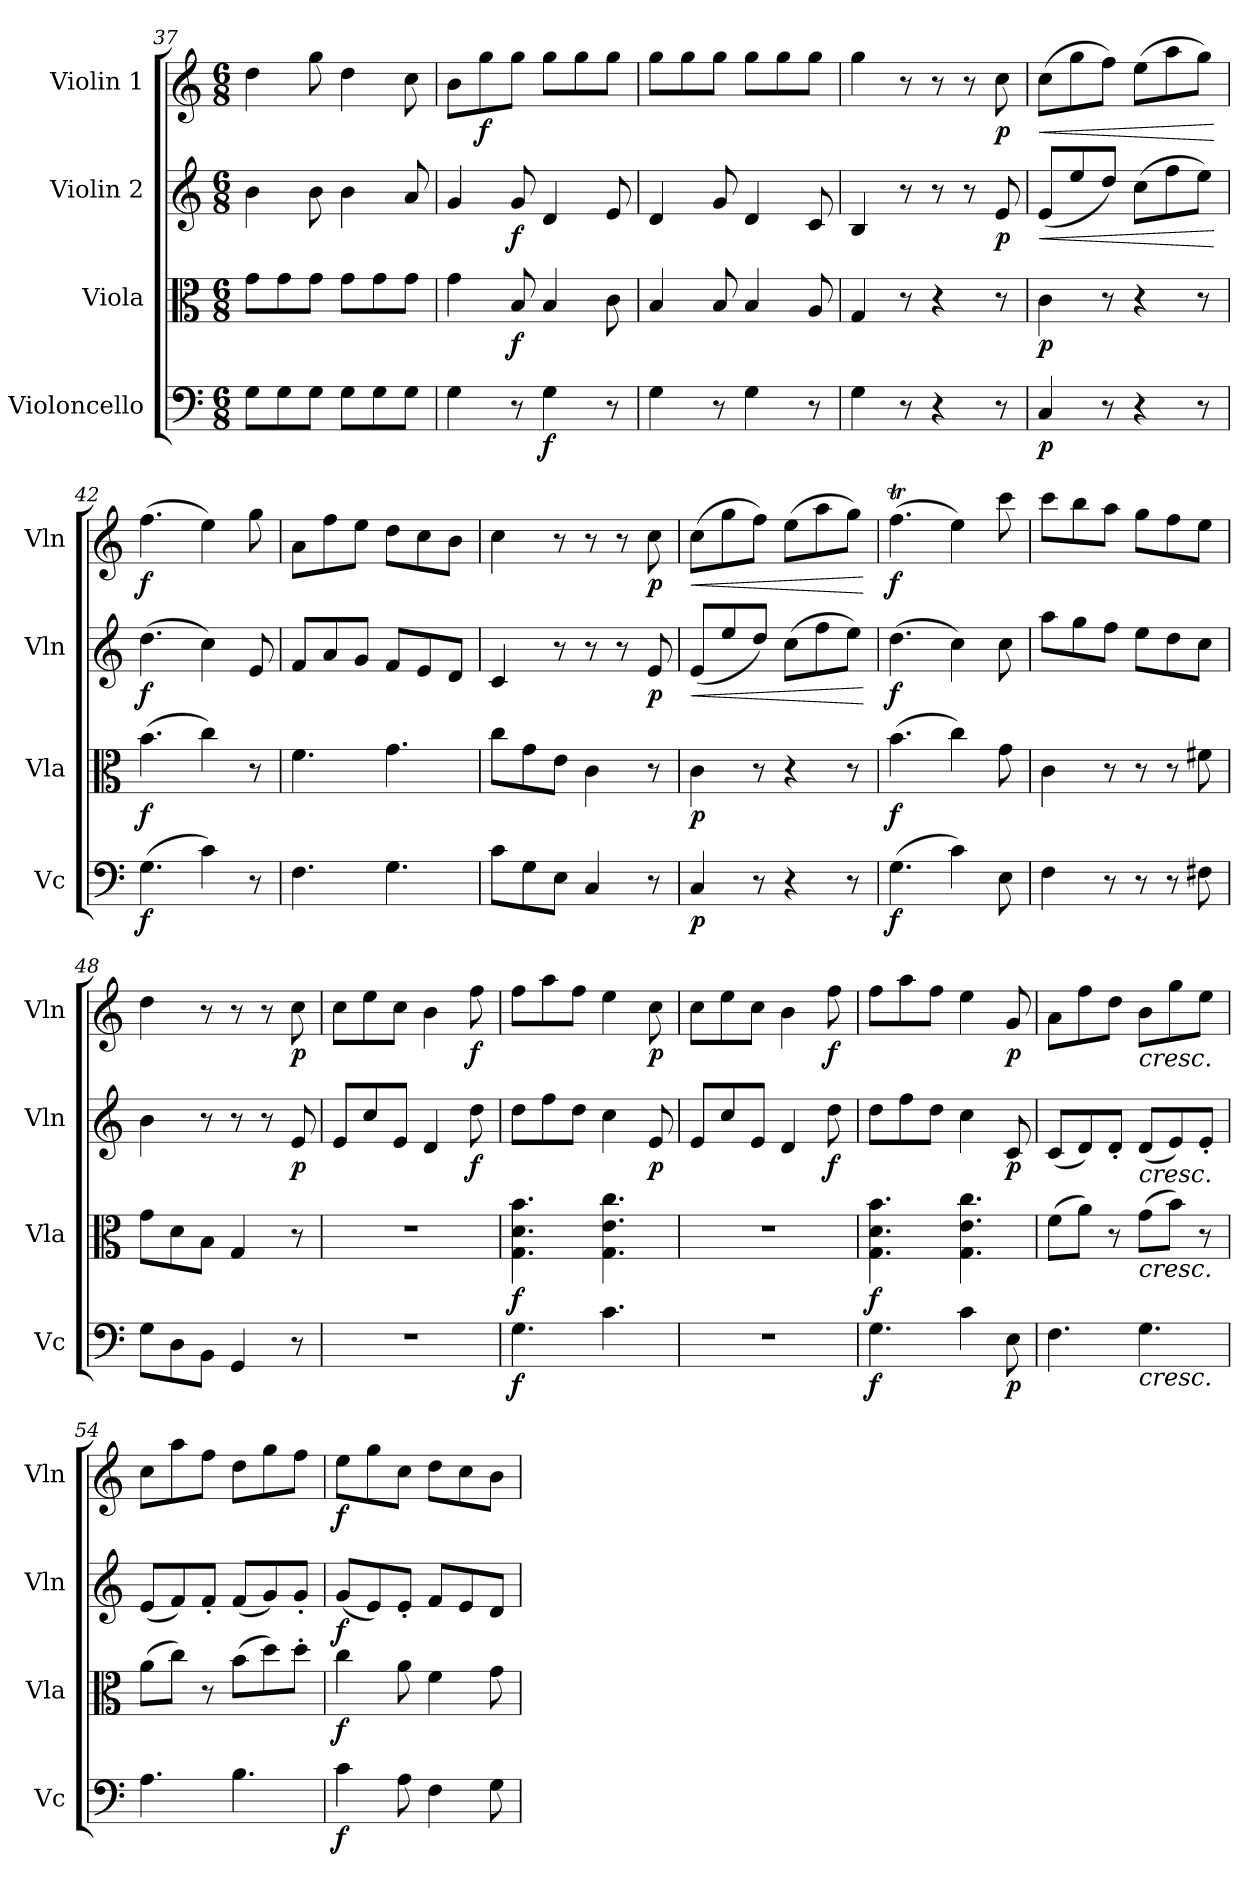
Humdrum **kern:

**kern	**dynam	**kern	**dynam	**kern	**dynam	**kern	**dynam
*part4	*part4	*part3	*part3	*part2	*part2	*part1	*part1
*staff4	*staff4	*staff3	*staff3	*staff2	*staff2	*staff1	*staff1
*I"Violoncello	*	*I"Viola	*	*I"Violin 2	*	*I"Violin 1	*
*I'Vc	*	*I'Vla	*	*I'Vln	*	*I'Vln	*
*clefF4	*	*clefC3	*	*clefG2	*	*clefG2	*
*k[]	*	*k[]	*	*k[]	*	*k[]	*
*M6/8	*	*M6/8	*	*M6/8	*	*M6/8	*
=37	=37	=37	=37	=37	=37	=37	=37
8G\L	.	8g\L	.	4b\	.	4dd\	.
8G\	.	8g\	.	.	.	.	.
8G\J	.	8g\J	.	8b\	.	8gg\	.
8G\L	.	8g\L	.	4b\	.	4dd\	.
8G\	.	8g\	.	.	.	.	.
8G\J	.	8g\J	.	8a/	.	8cc\	.
=38	=38	=38	=38	=38	=38	=38	=38
4G\	.	4g\	.	4g/	.	8b\L	.
!	!	!	!	!	!	!	!LO:DY:b
.	.	.	.	.	.	8gg\	f
!	!	!	!LO:DY:b	!	!LO:DY:b	!	!
8r	.	8B/	f	8g/	f	8gg\J	.
!	!LO:DY:b	!	!	!	!	!	!
4G\	f	4B/	.	4d/	.	8gg\L	.
.	.	.	.	.	.	8gg\	.
8r	.	8c\	.	8e/	.	8gg\J	.
!!LO:LB:g=z
=39	=39	=39	=39	=39	=39	=39	=39
4G\	.	4B/	.	4d/	.	8gg\L	.
.	.	.	.	.	.	8gg\	.
8r	.	8B/	.	8g/	.	8gg\J	.
4G\	.	4B/	.	4d/	.	8gg\L	.
.	.	.	.	.	.	8gg\	.
8r	.	8A/	.	8c/	.	8gg\J	.
=40	=40	=40	=40	=40	=40	=40	=40
4G\	.	4G/	.	4B/	.	4gg\	.
8r	.	8r	.	8r	.	8r	.
4r	.	4r	.	8r	.	8r	.
.	.	.	.	8r	.	8r	.
!	!	!	!	!	!LO:DY:b	!	!LO:DY:b
8r	.	8r	.	8e/	p	8cc\	p
=41	=41	=41	=41	=41	=41	=41	=41
!	!LO:DY:b	!	!LO:DY:b	!	!LO:HP:b	!	!LO:HP:b
4C/	p	4c\	p	(<8e/L	<	(>8cc\L	<
.	.	.	.	8ee/	.	8gg\	.
8r	.	8r	.	8dd/J)	.	8ff\J)	.
4r	.	4r	.	(>8cc\L	.	(>8ee\L	.
.	.	.	.	8ff\	.	8aa\	.
8r	.	8r	.	8ee\J)	.	8gg\J)	.
.	.	.	.	.	[	.	[
=42	=42	=42	=42	=42	=42	=42	=42
!	!LO:DY:b	!	!LO:DY:b	!	!LO:DY:b	!	!LO:DY:b
(>4.G\	f	(>4.b\	f	(>4.dd\	f	(>4.ff\	f
4c\)	.	4cc\)	.	4cc\)	.	4ee\)	.
8r	.	8r	.	8e/	.	8gg\	.
=43	=43	=43	=43	=43	=43	=43	=43
4.F\	.	4.f\	.	8f/L	.	8a\L	.
.	.	.	.	8a/	.	8ff\	.
.	.	.	.	8g/J	.	8ee\J	.
4.G\	.	4.g\	.	8f/L	.	8dd\L	.
.	.	.	.	8e/	.	8cc\	.
.	.	.	.	8d/J	.	8b\J	.
=44	=44	=44	=44	=44	=44	=44	=44
8c\L	.	8cc\L	.	4c/	.	4cc\	.
8G\	.	8g\	.	.	.	.	.
8E\J	.	8e\J	.	8r	.	8r	.
4C/	.	4c\	.	8r	.	8r	.
.	.	.	.	8r	.	8r	.
!	!	!	!	!	!LO:DY:b	!	!LO:DY:b
8r	.	8r	.	8e/	p	8cc\	p
=45	=45	=45	=45	=45	=45	=45	=45
!	!LO:DY:b	!	!LO:DY:b	!	!LO:HP:b	!	!LO:HP:b
4C/	p	4c\	p	(<8e/L	<	(>8cc\L	<
.	.	.	.	8ee/	.	8gg\	.
8r	.	8r	.	8dd/J)	.	8ff\J)	.
4r	.	4r	.	(>8cc\L	.	(>8ee\L	.
.	.	.	.	8ff\	.	8aa\	.
8r	.	8r	.	8ee\J)	.	8gg\J)	.
.	.	.	.	.	[	.	[
!!LO:LB:g=z
=46	=46	=46	=46	=46	=46	=46	=46
!	!LO:DY:b	!	!LO:DY:b	!	!LO:DY:b	!	!LO:DY:b
(>4.G\	f	(>4.b\	f	(>4.dd\	f	(>4.ffT\	f
4c\)	.	4cc\)	.	4cc\)	.	4ee\)	.
8E\	.	8g\	.	8cc\	.	8ccc\	.
=47	=47	=47	=47	=47	=47	=47	=47
4F\	.	4c\	.	8aa\L	.	8ccc\L	.
.	.	.	.	8gg\	.	8bb\	.
8r	.	8r	.	8ff\J	.	8aa\J	.
8r	.	8r	.	8ee\L	.	8gg\L	.
8r	.	8r	.	8dd\	.	8ff\	.
8F#X\	.	8f#X\	.	8cc\J	.	8ee\J	.
=48	=48	=48	=48	=48	=48	=48	=48
8G\L	.	8g\L	.	4b\	.	4dd\	.
8D\	.	8d\	.	.	.	.	.
8BB\J	.	8B\J	.	8r	.	8r	.
4GG/	.	4G/	.	8r	.	8r	.
.	.	.	.	8r	.	8r	.
!	!	!	!	!	!LO:DY:b	!	!LO:DY:b
8r	.	8r	.	8e/	p	8cc\	p
=49	=49	=49	=49	=49	=49	=49	=49
2.r	.	2.r	.	8e/L	.	8cc\L	.
.	.	.	.	8cc/	.	8ee\	.
.	.	.	.	8e/J	.	8cc\J	.
.	.	.	.	4d/	.	4b\	.
!	!	!	!	!	!LO:DY:b	!	!LO:DY:b
.	.	.	.	8dd\	f	8ff\	f
=50	=50	=50	=50	=50	=50	=50	=50
!	!LO:DY:b	!	!LO:DY:b	!	!	!	!
4.G\	f	4.G\ 4.d\ 4.b\	f	8dd\L	.	8ff\L	.
.	.	.	.	8ff\	.	8aa\	.
.	.	.	.	8dd\J	.	8ff\J	.
4.c\	.	4.G\ 4.e\ 4.cc\	.	4cc\	.	4ee\	.
!	!	!	!	!	!LO:DY:b	!	!LO:DY:b
.	.	.	.	8e/	p	8cc\	p
=51	=51	=51	=51	=51	=51	=51	=51
2.r	.	2.r	.	8e/L	.	8cc\L	.
.	.	.	.	8cc/	.	8ee\	.
.	.	.	.	8e/J	.	8cc\J	.
.	.	.	.	4d/	.	4b\	.
!	!	!	!	!	!LO:DY:b	!	!LO:DY:b
.	.	.	.	8dd\	f	8ff\	f
=52	=52	=52	=52	=52	=52	=52	=52
!	!LO:DY:b	!	!LO:DY:b	!	!	!	!
4.G\	f	4.G\ 4.d\ 4.b\	f	8dd\L	.	8ff\L	.
.	.	.	.	8ff\	.	8aa\	.
.	.	.	.	8dd\J	.	8ff\J	.
4c\	.	4.G\ 4.e\ 4.cc\	.	4cc\	.	4ee\	.
!	!LO:DY:b	!	!	!	!LO:DY:b	!	!LO:DY:b
8E\	p	.	.	8c/	p	8g/	p
!!LO:LB:g=z
=53	=53	=53	=53	=53	=53	=53	=53
4.F\	.	(>8f\L	.	(<8c/L	.	8a\L	.
.	.	8a\J)	.	8d/)	.	8ff\	.
.	.	8r	.	8d'/J	.	8dd\J	.
!	!	!	!	!	!	!LO:TX:b:i:t=cresc.	!
!	!	!	!	!LO:TX:b:i:t=cresc.	!	!	!
!	!	!LO:TX:b:i:t=cresc.	!	!	!	!	!
!LO:TX:b:i:t=cresc.	!	!	!	!	!	!	!
4.G\	.	(>8g\L	.	(<8d/L	.	8b\L	.
.	.	8b\J)	.	8e/)	.	8gg\	.
.	.	8r	.	8e'/J	.	8ee\J	.
=54	=54	=54	=54	=54	=54	=54	=54
4.A\	.	(>8a\L	.	(<8e/L	.	8cc\L	.
.	.	8cc\J)	.	8f/)	.	8aa\	.
.	.	8r	.	8f'/J	.	8ff\J	.
4.B\	.	(>8b\L	.	(<8f/L	.	8dd\L	.
.	.	8dd\)	.	8g/)	.	8gg\	.
.	.	8dd'\J	.	8g'/J	.	8ff\J	.
=55	=55	=55	=55	=55	=55	=55	=55
!	!LO:DY:b	!	!LO:DY:b	!	!LO:DY:b	!	!LO:DY:b
4c\	f	4cc\	f	(<8g/L	f	8ee\L	f
.	.	.	.	8e/)	.	8gg\	.
8A\	.	8a\	.	8e'/J	.	8cc\J	.
4F\	.	4f\	.	8f/L	.	8dd\L	.
.	.	.	.	8e/	.	8cc\	.
8G\	.	8g\	.	8d/J	.	8b\J	.
=	=	=	=	=	=	=	=
*-	*-	*-	*-	*-	*-	*-	*-
